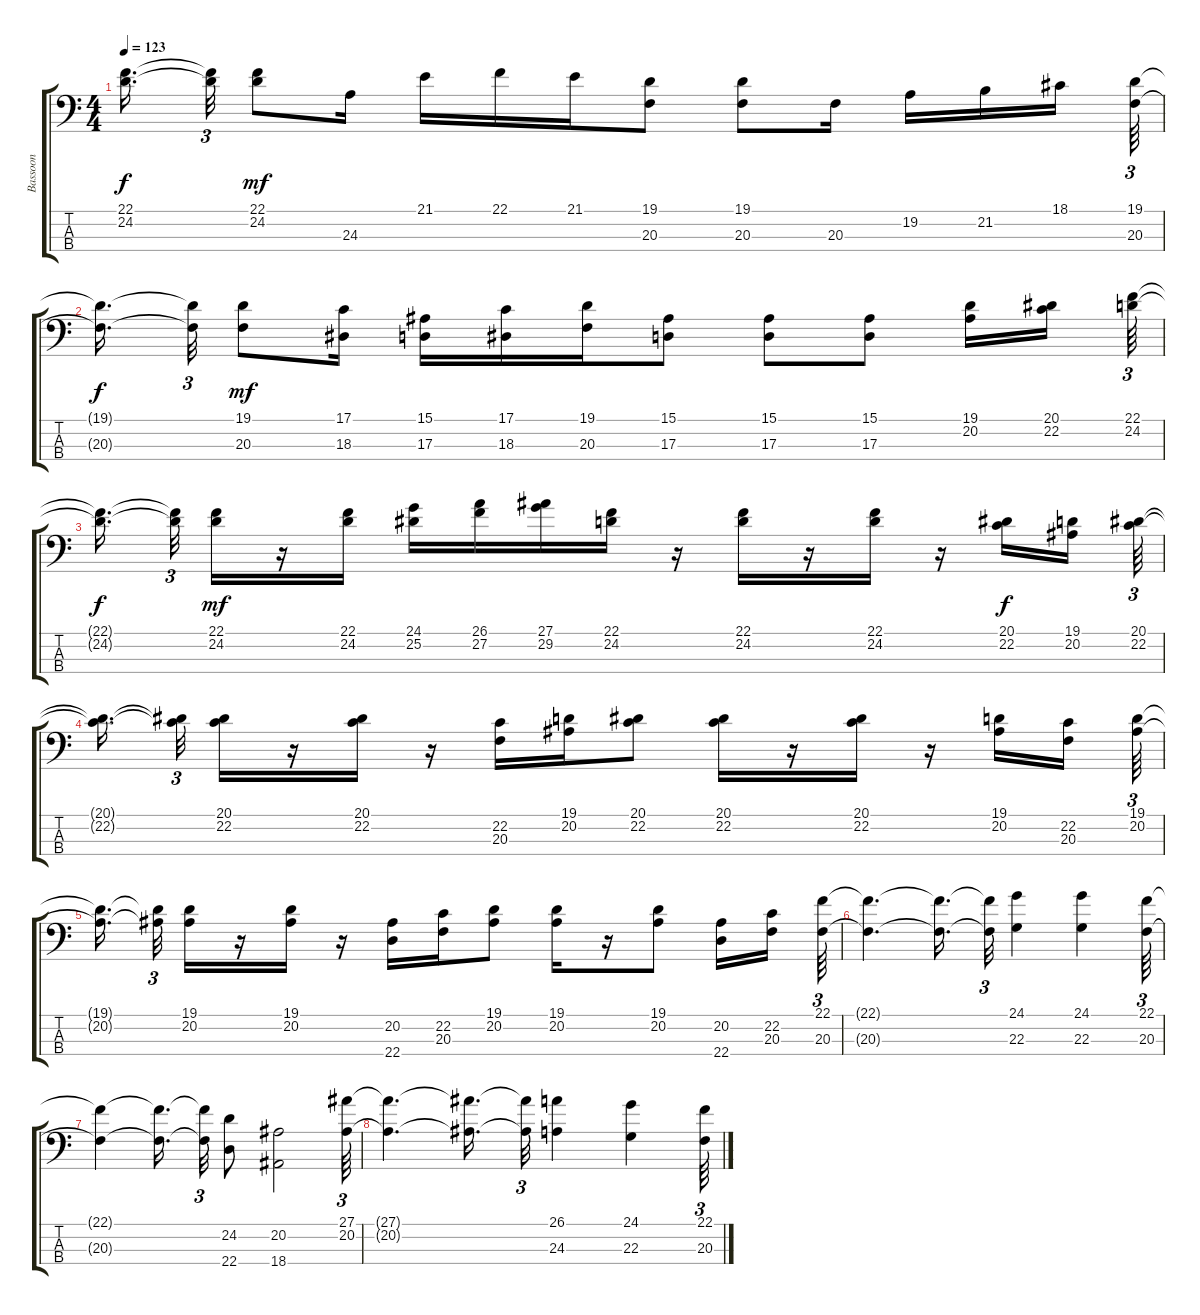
\track ("Bassoon" "Bassoon") {instrument bassoon}
\staff {score tabs}
\tuning (G2 D2 A1 E1) {hide}
\ts (4 4)
\tempo 123
\clef f4
\ks c
(22.1{t} 24.2{t}).16{d dy f beam splitsecondary} (22.1{t} 24.2{t}).32{tu (3 2)} (22.1 24.2).8{dy mf} 24.3.16 21.1.16 22.1.16 21.1.16 (19.1 20.3).8 (19.1 20.3).8 20.3.16 19.2.16 21.2.16 18.1.16{beam splitsecondary} (19.1 20.3).64{tu (3 2)} |
(19.1{t} 20.3{t}).16{d dy f beam splitsecondary} (19.1{t} 20.3{t}).32{tu (3 2)} (19.1 20.3).8{dy mf} (17.1 18.3).16 (15.1 17.3).16 (17.1 18.3).16 (19.1 20.3).16 (15.1 17.3).8 (15.1 17.3).8 (15.1 17.3).8 (19.1 20.2).16 (20.1 22.2).16{beam splitsecondary} (22.1 24.2).64{tu (3 2)} |
(22.1{t} 24.2{t}).16{d dy f beam splitsecondary} (22.1{t} 24.2{t}).32{tu (3 2)} (22.1 24.2).16{dy mf} r.16 (22.1 24.2).16 (24.1 25.2).16 (26.1 27.2).16 (27.1 29.2).16 (22.1 24.2).16 r.16 (22.1 24.2).16 r.16 (22.1 24.2).16 r.16 (20.1 22.2).16{dy f} (19.1 20.2).16{beam splitsecondary} (20.1 22.2).64{tu (3 2)} |
(20.1{t} 22.2{t}).16{d beam splitsecondary} (20.1{t} 22.2{t}).32{tu (3 2)} (20.1 22.2).16 r.16 (20.1 22.2).16 r.16 (22.2 20.3).16 (19.1 20.2).16 (20.1 22.2).8 (20.1 22.2).16 r.16 (20.1 22.2).16 r.16 (19.1 20.2).16 (22.2 20.3).16{beam splitsecondary} (19.1 20.2).64{tu (3 2)} |
(19.1{t} 20.2{t}).16{d beam splitsecondary} (19.1{t} 20.2{t}).32{tu (3 2)} (19.1 20.2).16 r.16 (19.1 20.2).16 r.16 (20.2 22.4).16 (22.2 20.3).16 (19.1 20.2).8 (19.1 20.2).16 r.16 (19.1 20.2).8 (20.2 22.4).16 (22.2 20.3).16{beam splitsecondary} (22.1 20.3).64{tu (3 2)} |
(22.1{t} 20.3{t}).4{d} (22.1{t} 20.3{t}).16{d} (22.1{t} 20.3{t}).32{tu (3 2)} (24.1 22.3).4 (24.1 22.3).4 (22.1 20.3).64{tu (3 2)} |
(22.1{t} 20.3{t}).4 (22.1{t} 20.3{t}).16{d beam splitsecondary} (22.1{t} 20.3{t}).32{tu (3 2)} (24.2 22.4).8 (20.2 18.4).2 (27.1 20.2).64{tu (3 2)} |
(27.1{t} 20.2{t}).4{d} (27.1{t} 20.2{t}).16{d} (27.1{t} 20.2{t}).32{tu (3 2)} (26.1 24.3).4 (24.1 22.3).4 (22.1 20.3).64{tu (3 2)}
